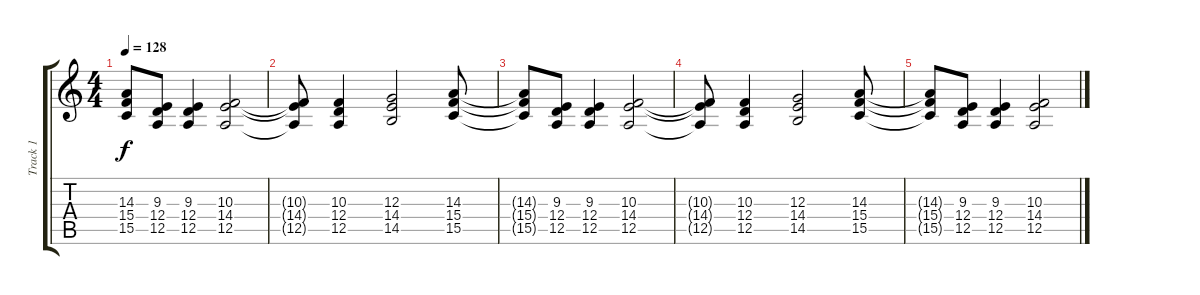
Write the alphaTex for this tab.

\track ("Track 1" "Track 1") {instrument stringensemble1}
\staff {score tabs}
\tuning (E4 B3 G3 D3 A2 E2) {hide}
\ts (4 4)
\tempo 128
\clef g2
\ks c
(14.3{t} 15.4{t} 15.5{t}).8{dy f} (9.3 12.4 12.5).8 (9.3 12.4 12.5).4 (10.3 14.4 12.5).2 |
(10.3{t} 14.4{t} 12.5{t}).8 (10.3 12.4 12.5).4 (12.3 14.4 14.5).2 (14.3 15.4 15.5).8 |
(14.3{t} 15.4{t} 15.5{t}).8 (9.3 12.4 12.5).8 (9.3 12.4 12.5).4 (10.3 14.4 12.5).2 |
(10.3{t} 14.4{t} 12.5{t}).8 (10.3 12.4 12.5).4 (12.3 14.4 14.5).2 (14.3 15.4 15.5).8 |
(14.3{t} 15.4{t} 15.5{t}).8 (9.3 12.4 12.5).8 (9.3 12.4 12.5).4 (10.3 14.4 12.5).2
